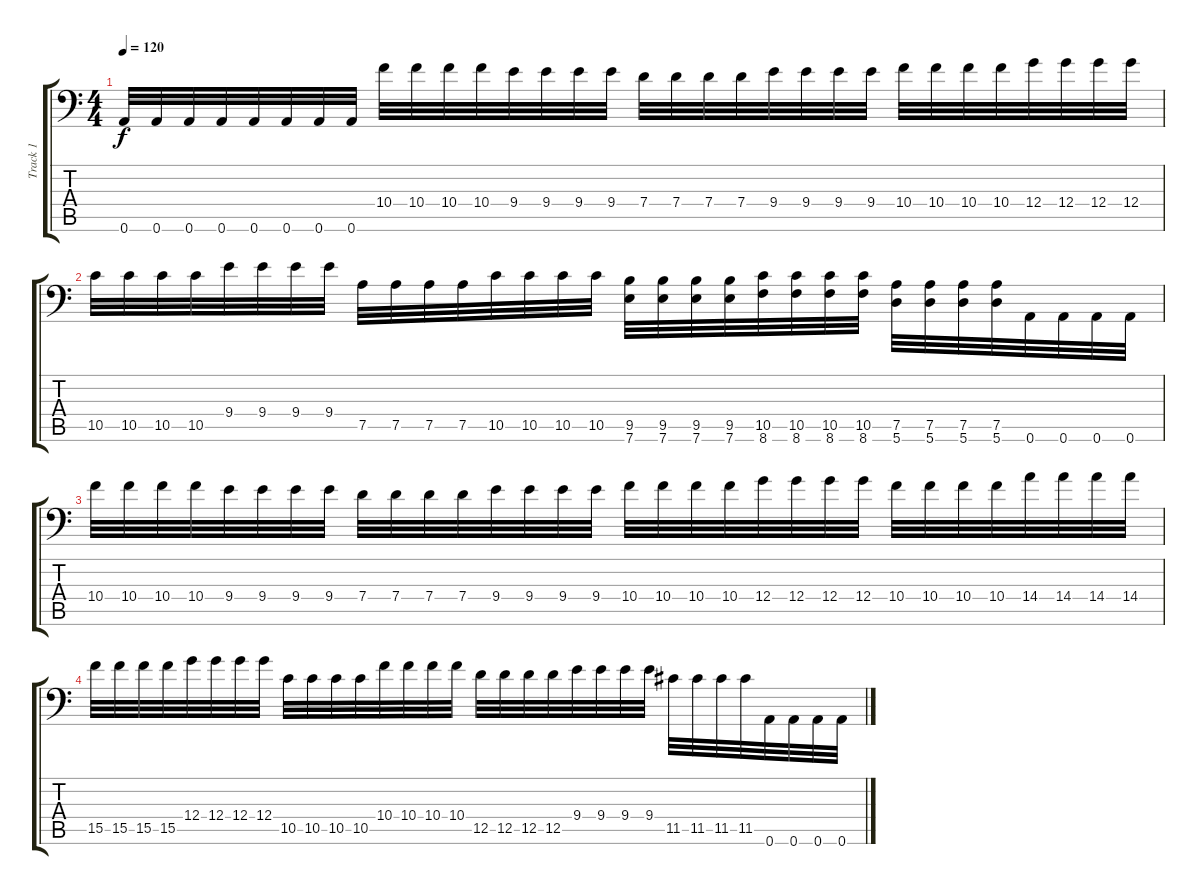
\track ("Track 1" "Track 1") {instrument overdrivenguitar}
\staff {score tabs}
\tuning (A3 E3 C3 G2 D2 A1) {hide}
\ts (4 4)
\tempo 120
\clef f4
\ks c
0.6.32{dy f instrument overdrivenguitar} 0.6.32 0.6.32 0.6.32 0.6.32 0.6.32 0.6.32 0.6.32 10.4.32 10.4.32 10.4.32 10.4.32 9.4.32 9.4.32 9.4.32 9.4.32 7.4.32 7.4.32 7.4.32 7.4.32 9.4.32 9.4.32 9.4.32 9.4.32 10.4.32 10.4.32 10.4.32 10.4.32 12.4.32 12.4.32 12.4.32 12.4.32 |
10.5.32 10.5.32 10.5.32 10.5.32 9.4.32 9.4.32 9.4.32 9.4.32 7.5.32 7.5.32 7.5.32 7.5.32 10.5.32 10.5.32 10.5.32 10.5.32 (9.5 7.6).32 (9.5 7.6).32 (9.5 7.6).32 (9.5 7.6).32 (10.5 8.6).32 (10.5 8.6).32 (10.5 8.6).32 (10.5 8.6).32 (7.5 5.6).32 (7.5 5.6).32 (7.5 5.6).32 (7.5 5.6).32 0.6.32 0.6.32 0.6.32 0.6.32 |
10.4.32 10.4.32 10.4.32 10.4.32 9.4.32 9.4.32 9.4.32 9.4.32 7.4.32 7.4.32 7.4.32 7.4.32 9.4.32 9.4.32 9.4.32 9.4.32 10.4.32 10.4.32 10.4.32 10.4.32 12.4.32 12.4.32 12.4.32 12.4.32 10.4.32 10.4.32 10.4.32 10.4.32 14.4.32 14.4.32 14.4.32 14.4.32 |
15.5.32 15.5.32 15.5.32 15.5.32 12.4.32 12.4.32 12.4.32 12.4.32 10.5.32 10.5.32 10.5.32 10.5.32 10.4.32 10.4.32 10.4.32 10.4.32 12.5.32 12.5.32 12.5.32 12.5.32 9.4.32 9.4.32 9.4.32 9.4.32 11.5.32 11.5.32 11.5.32 11.5.32 0.6.32 0.6.32 0.6.32 0.6.32
